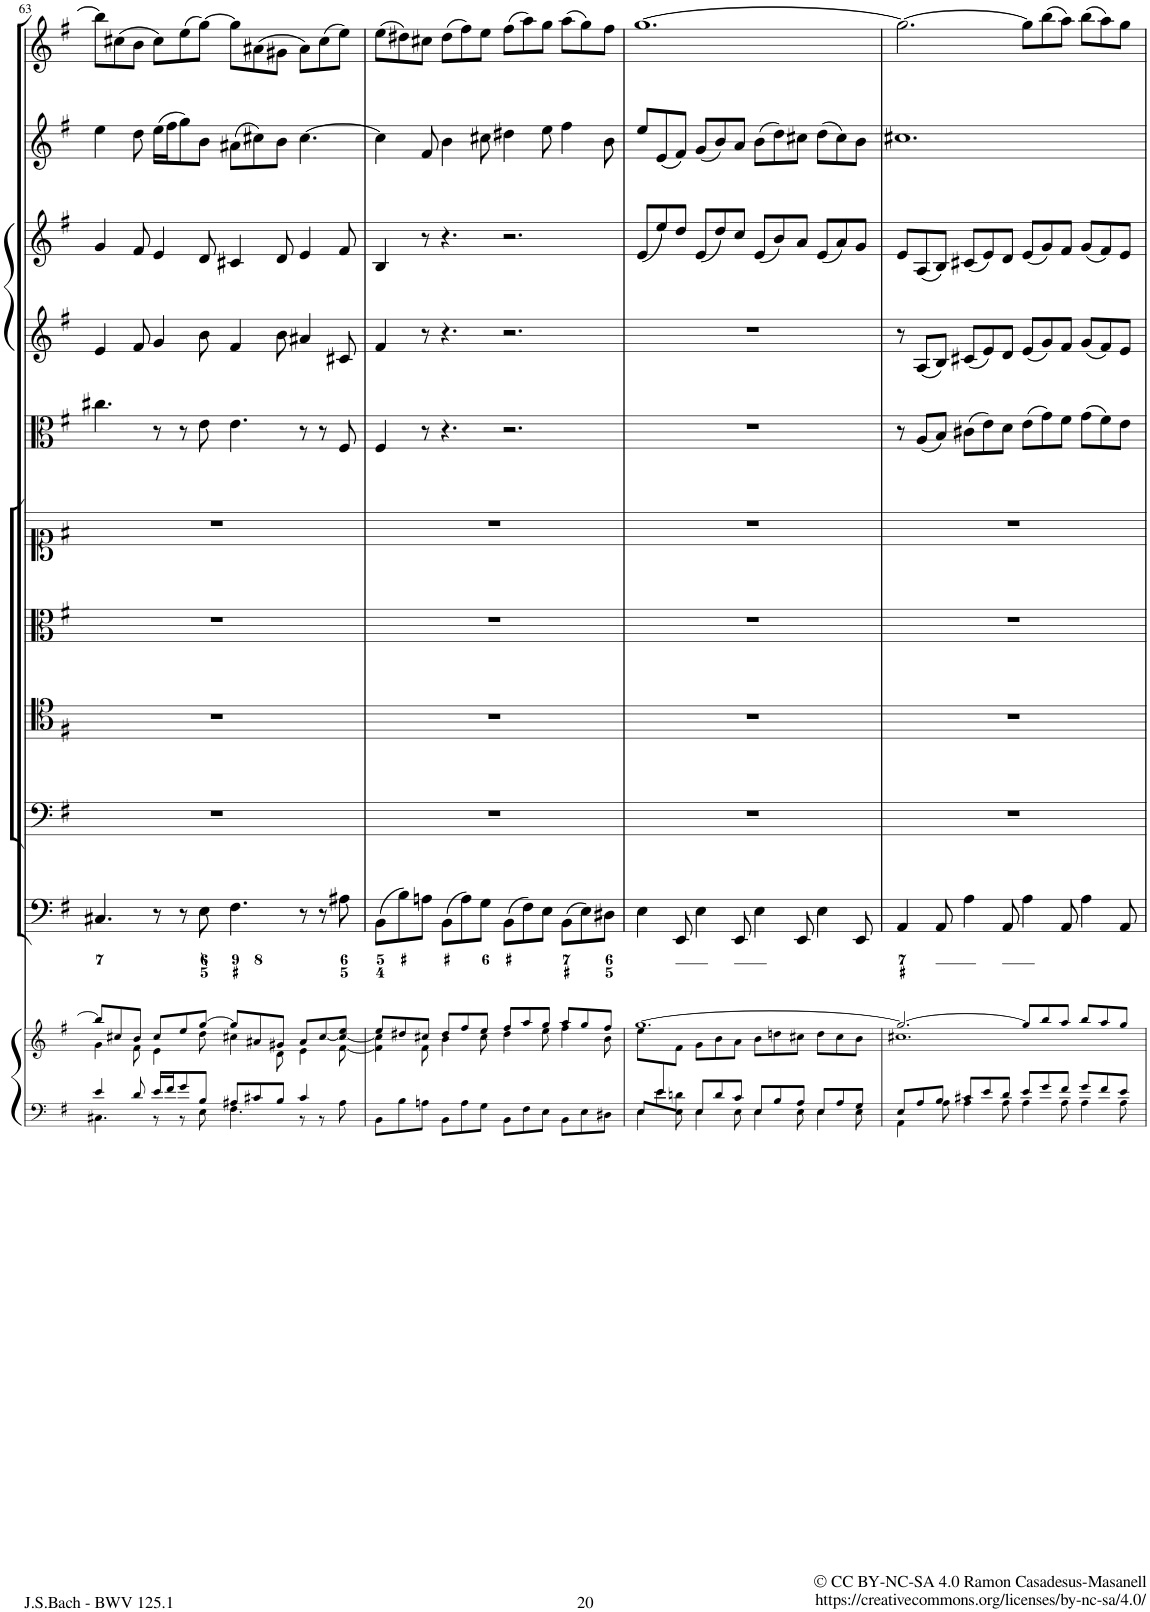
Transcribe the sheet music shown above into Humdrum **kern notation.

**kern	**kern	**kern	**kern	**kern	**kern	**kern	**kern	**kern	**kern	**kern	**kern
*part11	*part11	*part10	*part9	*part8	*part7	*part6	*part5	*part4	*part3	*part2	*part1
*staff12	*staff11	*staff10	*staff9	*staff8	*staff7	*staff6	*staff5	*staff4	*staff3	*staff2	*staff1
*I"Piano reduction	*	*I"Continuo	*I"Basso	*I"Tenore	*I"Alto	*I"Soprano Corno col Soprano	*I"Viola	*I"Violino II	*I"Violino I	*I"Oboe	*I"Flauto traverso
*I'Pno	*	*	*	*	*	*	*I'Vla	*I'Vln	*I'Vln	*I'Ob	*I'Fl
!!LO:PB:g=z
*clefF4	*clefG2	*clefF4	*clefF4	*clefC4	*clefC3	*clefC1	*clefC3	*clefG2	*clefG2	*clefG2	*clefG2
*k[f#]	*k[f#]	*k[f#]	*k[f#]	*k[f#]	*k[f#]	*k[f#]	*k[f#]	*k[f#]	*k[f#]	*k[f#]	*k[f#]
*M12/8	*M12/8	*M12/8	*M12/8	*M12/8	*M12/8	*M12/8	*M12/8	*M12/8	*M12/8	*M12/8	*M12/8
=63	=63	=63	=63	=63	=63	=63	=63	=63	=63	=63	=63
*^	*^	*	*	*	*	*	*	*	*	*	*
4e/	4.C#X\	8bb/L]	4g\	4.C#X/	1.r	1.r	1.r	1.r	4.cc#X\	4e/	4g/	4ee\	8bb\L]
.	.	8cc#X/	.	.	.	.	.	.	.	.	.	.	(8cc#X\
8d/	.	8b/J	8f#\	.	.	.	.	.	.	8f#/	8f#/	8dd\	8b\J
16e/LL	8r	8cc#/L	4e\	8r	.	.	.	.	8r	4g/	4e/	(16ee\LL	8cc#\L)
16f#/J	.	.	.	.	.	.	.	.	.	.	.	16ff#\J	.
8g/	8r	8ee/	.	8r	.	.	.	.	8r	.	.	8gg\)	(8ee\
8B/J	8E\	[8gg/J	8dd\	8E\	.	.	.	.	8e\	8b\	8d/	8b\J	[8gg\J)
8A#X/L	4.F#\	8gg/L]	4cc#X\	4.F#\	.	.	.	.	4.e\	4f#/	4c#X/	(8a#X\L	8gg\L]
8c#X/	.	8a#X/	.	.	.	.	.	.	.	.	.	8cc#X\)	(8a#X\
8B/J	.	8g#X/J	8d\	.	.	.	.	.	.	8b\	8d/	8b\J	8g#X\J
4c#/	8r	8a#/L	4e\	8r	.	.	.	.	8r	4a#X/	4e/	[4.cc#\	8a#\L)
.	8r	[<8cc#/	.	8r	.	.	.	.	8r	.	.	.	(8cc#\
8ryy	8A#\	8cc#/_ 8ee/J	[8f#\	8A#X\	.	.	.	.	8F#/	8c#X/	8f#/	.	8ee\J)
*v	*v	*	*	*	*	*	*	*	*	*	*	*	*
=64	=64	=64	=64	=64	=64	=64	=64	=64	=64	=64	=64	=64
8BB\L	8ee/L	4f#\] 4cc#\]	(8BB\L	1.r	1.r	1.r	1.r	4F#/	4f#/	4B/	4cc#\]	(8ee\L
8B\	8dd#X/	.	8B\)	.	.	.	.	.	.	.	.	8dd#X\)
8An\J	8cc#X/J	8f#\	8An\J	.	.	.	.	8r	8r	8r	8f#/	8cc#X\J
8BB\L	8dd#/L	4b\	(8BB\L	.	.	.	.	4.r	4.r	4.r	4b\	(8dd#\L
8A\	8ff#/	.	8A\)	.	.	.	.	.	.	.	.	8ff#\)
8G\J	8ee/J	8cc#\	8G\J	.	.	.	.	.	.	.	8cc#X\	8ee\J
8BB\L	8ff#/L	4dd#\	(8BB\L	.	.	.	.	2.r	2.r	2.r	4dd#X\	(8ff#\L
8F#\	8aa/	.	8F#\)	.	.	.	.	.	.	.	.	8aa\)
8E\J	8gg/J	8ee\	8E\J	.	.	.	.	.	.	.	8ee\	8gg\J
8BB\L	8aa/L	4ff#\	(8BB\L	.	.	.	.	.	.	.	4ff#\	(8aa\L
8E\	8gg/	.	8E\)	.	.	.	.	.	.	.	.	8gg\)
8D#X\J	8ff#/J	8b\	8D#X\J	.	.	.	.	.	.	.	8b\	8ff#\J
=65	=65	=65	=65	=65	=65	=65	=65	=65	=65	=65	=65	=65
*^	*	*	*	*	*	*	*	*	*	*	*	*
*	*^	*	*	*	*	*	*	*	*	*	*	*	*
8ryy	8E/L	4E\	[1.gg	8ee\L	4E\	1.r	1.r	1.r	1.r	1.r	1.r	(8e/L	8ee/L	[1.gg
8e/	8e\	.	.	8ryy	.	.	.	.	.	.	.	8ee/)	(8e/	.
1ryy	8dn\J	8E\	.	8f#\J	8EE/	.	.	.	.	.	.	8dd/J	8f#/J)	.
.	8E/L	4E\	.	8g\L	4E\	.	.	.	.	.	.	(8e/L	(8g/L	.
.	8d/	.	.	8b\	.	.	.	.	.	.	.	8dd/)	8b/)	.
.	8c/J	8E\	.	8a\J	8EE/	.	.	.	.	.	.	8cc/J	8a/J	.
.	8E/L	4E\	.	8b\L	4E\	.	.	.	.	.	.	(8e/L	(8b\L	.
.	8B/	.	.	8ddn\	.	.	.	.	.	.	.	8b/)	8dd\)	.
.	8A/J	8E\	.	8cc#X\J	8EE/	.	.	.	.	.	.	8a/J	8cc#X\J	.
.	8E/L	4E\	.	8dd\L	4E\	.	.	.	.	.	.	(8e/L	(8dd\L	.
4ryy	8A/	.	.	8cc#\	.	.	.	.	.	.	.	8a/)	8cc#\)	.
.	8G/J	8E\	.	8b\J	8EE/	.	.	.	.	.	.	8g/J	8b\J	.
*	*v	*v	*	*	*	*	*	*	*	*	*	*	*	*
=66	=66	=66	=66	=66	=66	=66	=66	=66	=66	=66	=66	=66	=66
8E/L	4AA\	2.gg/_	1.cc#X	4AA/	1.r	1.r	1.r	1.r	8r	8r	8e/L	1.cc#X	2.gg\_
8A/	.	.	.	.	.	.	.	.	(8A/L	(8A/L	(8A/	.	.
8B/J	8A\	.	.	8AA/	.	.	.	.	8B/J)	8B/J)	8B/J)	.	.
8c#X/L	4A\	.	.	4A\	.	.	.	.	(8c#X\L	(8c#X/L	(8c#X/L	.	.
8e/	.	.	.	.	.	.	.	.	8e\)	8e/)	8e/)	.	.
8d/J	8A\	.	.	8AA/	.	.	.	.	8d\J	8d/J	8d/J	.	.
8e/L	4A\	8gg/L]	.	4A\	.	.	.	.	(8e\L	(8e/L	(8e/L	.	8gg\L]
8g/	.	8bb/	.	.	.	.	.	.	8g\)	8g/)	8g/)	.	(8bb\
8f#/J	8A\	8aa/J	.	8AA/	.	.	.	.	8f#\J	8f#/J	8f#/J	.	8aa\J)
8g/L	4A\	8bb/L	.	4A\	.	.	.	.	(8g\L	(8g/L	(8g/L	.	(8bb\L
8f#/	.	8aa/	.	.	.	.	.	.	8f#\)	8f#/)	8f#/)	.	8aa\)
8e/J	8A\	8gg/J	.	8AA/	.	.	.	.	8e\J	8e/J	8e/J	.	8gg\J
*v	*v	*	*	*	*	*	*	*	*	*	*	*	*
*	*v	*v	*	*	*	*	*	*	*	*	*	*
=	=	=	=	=	=	=	=	=	=	=	=
*-	*-	*-	*-	*-	*-	*-	*-	*-	*-	*-	*-
